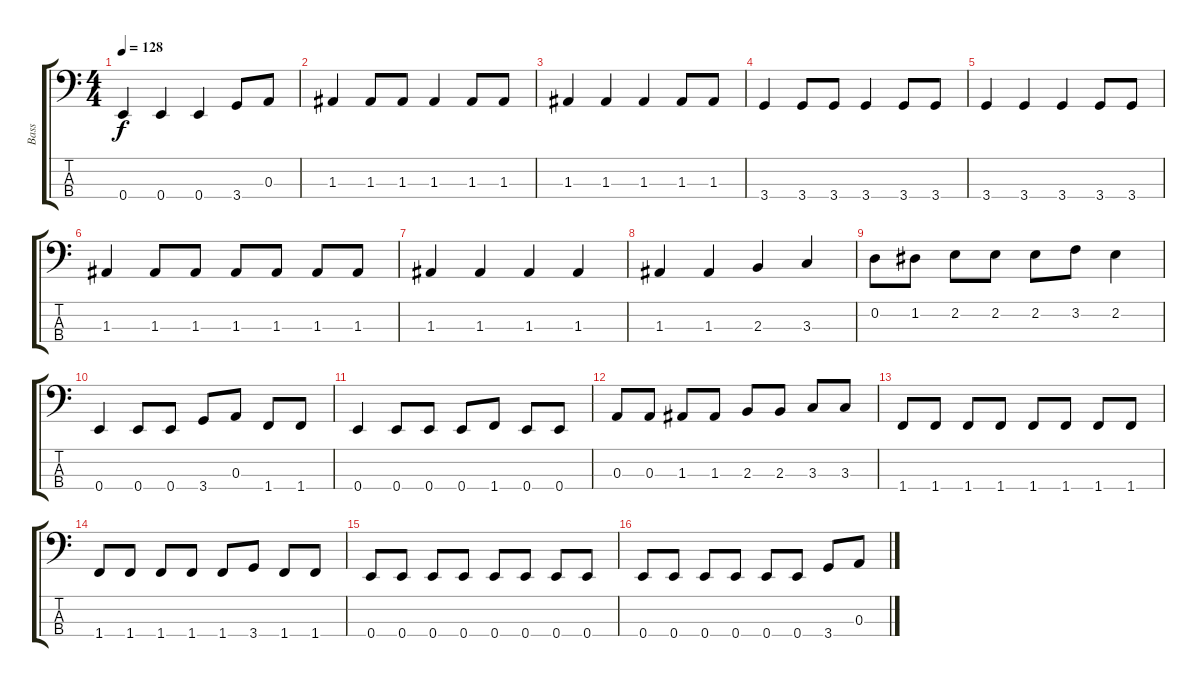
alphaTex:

\track ("Bass" "Bass") {instrument electricbasspick}
\staff {score tabs}
\tuning (G2 D2 A1 E1) {hide}
\ts (4 4)
\tempo 128
\clef f4
\ks c
0.4.4{dy f} 0.4.4 0.4.4 3.4.8 0.3.8 |
1.3.4 1.3.8 1.3.8 1.3.4 1.3.8 1.3.8 |
1.3.4 1.3.4 1.3.4 1.3.8 1.3.8 |
3.4.4 3.4.8 3.4.8 3.4.4 3.4.8 3.4.8 |
3.4.4 3.4.4 3.4.4 3.4.8 3.4.8 |
1.3.4 1.3.8 1.3.8 1.3.8 1.3.8 1.3.8 1.3.8 |
1.3.4 1.3.4 1.3.4 1.3.4 |
1.3.4 1.3.4 2.3.4 3.3.4 |
0.2.8 1.2.8 2.2.8 2.2.8 2.2.8 3.2.8 2.2.4 |
0.4.4 0.4.8 0.4.8 3.4.8 0.3.8 1.4.8 1.4.8 |
0.4.4 0.4.8 0.4.8 0.4.8 1.4.8 0.4.8 0.4.8 |
0.3.8 0.3.8 1.3.8 1.3.8 2.3.8 2.3.8 3.3.8 3.3.8 |
1.4.8 1.4.8 1.4.8 1.4.8 1.4.8 1.4.8 1.4.8 1.4.8 |
1.4.8 1.4.8 1.4.8 1.4.8 1.4.8 3.4.8 1.4.8 1.4.8 |
0.4.8 0.4.8 0.4.8 0.4.8 0.4.8 0.4.8 0.4.8 0.4.8 |
0.4.8 0.4.8 0.4.8 0.4.8 0.4.8 0.4.8 3.4.8 0.3.8
